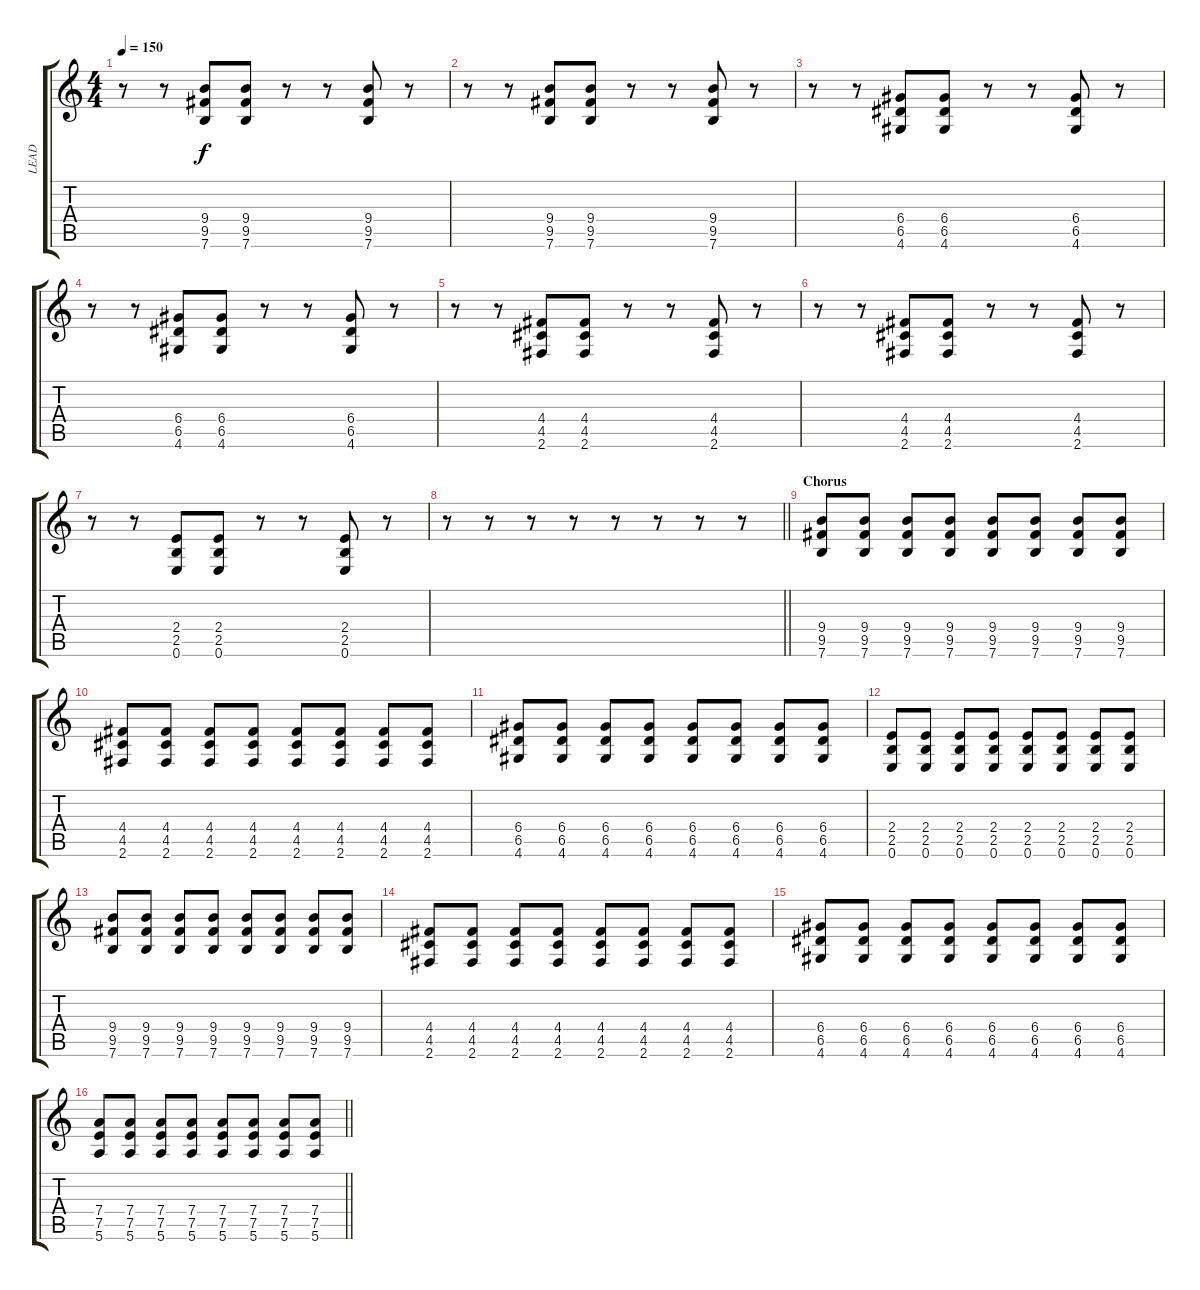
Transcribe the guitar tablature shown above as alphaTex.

\track ("LEAD" "LEAD") {instrument distortionguitar}
\staff {score tabs}
\tuning (E4 B3 G3 D3 A2 E2) {hide}
\ts (4 4)
\tempo 150
\clef g2
\ks c
r.8{dy f} r.8 (9.4 9.5 7.6).8 (9.4 9.5 7.6).8 r.8 r.8 (9.4 9.5 7.6).8 r.8 |
r.8 r.8 (9.4 9.5 7.6).8 (9.4 9.5 7.6).8 r.8 r.8 (9.4 9.5 7.6).8 r.8 |
r.8 r.8 (6.4 6.5 4.6).8 (6.4 6.5 4.6).8 r.8 r.8 (6.4 6.5 4.6).8 r.8 |
r.8 r.8 (6.4 6.5 4.6).8 (6.4 6.5 4.6).8 r.8 r.8 (6.4 6.5 4.6).8 r.8 |
r.8 r.8 (4.4 4.5 2.6).8 (4.4 4.5 2.6).8 r.8 r.8 (4.4 4.5 2.6).8 r.8 |
r.8 r.8 (4.4 4.5 2.6).8 (4.4 4.5 2.6).8 r.8 r.8 (4.4 4.5 2.6).8 r.8 |
r.8 r.8 (2.4 2.5 0.6).8 (2.4 2.5 0.6).8 r.8 r.8 (2.4 2.5 0.6).8 r.8 |
\barLineRight lightlight
r.8 r.8 r.8 r.8 r.8 r.8 r.8 r.8 |
\section ("" "Chorus")
(9.4 9.5 7.6).8 (9.4 9.5 7.6).8 (9.4 9.5 7.6).8 (9.4 9.5 7.6).8 (9.4 9.5 7.6).8 (9.4 9.5 7.6).8 (9.4 9.5 7.6).8 (9.4 9.5 7.6).8 |
(4.4 4.5 2.6).8 (4.4 4.5 2.6).8 (4.4 4.5 2.6).8 (4.4 4.5 2.6).8 (4.4 4.5 2.6).8 (4.4 4.5 2.6).8 (4.4 4.5 2.6).8 (4.4 4.5 2.6).8 |
(6.4 6.5 4.6).8 (6.4 6.5 4.6).8 (6.4 6.5 4.6).8 (6.4 6.5 4.6).8 (6.4 6.5 4.6).8 (6.4 6.5 4.6).8 (6.4 6.5 4.6).8 (6.4 6.5 4.6).8 |
(2.4 2.5 0.6).8 (2.4 2.5 0.6).8 (2.4 2.5 0.6).8 (2.4 2.5 0.6).8 (2.4 2.5 0.6).8 (2.4 2.5 0.6).8 (2.4 2.5 0.6).8 (2.4 2.5 0.6).8 |
(9.4 9.5 7.6).8 (9.4 9.5 7.6).8 (9.4 9.5 7.6).8 (9.4 9.5 7.6).8 (9.4 9.5 7.6).8 (9.4 9.5 7.6).8 (9.4 9.5 7.6).8 (9.4 9.5 7.6).8 |
(4.4 4.5 2.6).8 (4.4 4.5 2.6).8 (4.4 4.5 2.6).8 (4.4 4.5 2.6).8 (4.4 4.5 2.6).8 (4.4 4.5 2.6).8 (4.4 4.5 2.6).8 (4.4 4.5 2.6).8 |
(6.4 6.5 4.6).8 (6.4 6.5 4.6).8 (6.4 6.5 4.6).8 (6.4 6.5 4.6).8 (6.4 6.5 4.6).8 (6.4 6.5 4.6).8 (6.4 6.5 4.6).8 (6.4 6.5 4.6).8 |
\barLineRight lightlight
(7.4 7.5 5.6).8 (7.4 7.5 5.6).8 (7.4 7.5 5.6).8 (7.4 7.5 5.6).8 (7.4 7.5 5.6).8 (7.4 7.5 5.6).8 (7.4 7.5 5.6).8 (7.4 7.5 5.6).8
